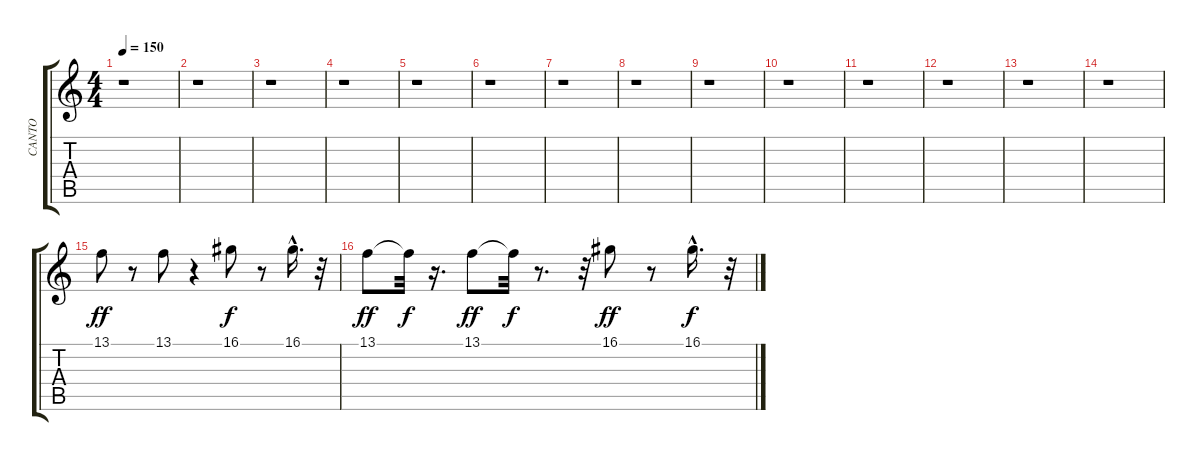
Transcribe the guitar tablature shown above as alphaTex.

\track ("CANTO" "CANTO") {instrument vibraphone}
\staff {score tabs}
\tuning (E4 B3 G3 D3 A2 E2) {hide}
\ts (4 4)
\tempo 150
\clef g2
\ks c
r.1{dy f} |
r.1 |
r.1 |
r.1 |
r.1 |
r.1 |
r.1 |
r.1 |
r.1 |
r.1 |
r.1 |
r.1 |
r.1 |
r.1 |
13.1.8{dy ff} r.8 13.1.8 r.4 16.1.8{dy f} r.8 16.1{hac}.16{d} r.32 |
13.1.8{dy ff} 13.1{t}.32{dy f} r.16{d} 13.1.8{dy ff} 13.1{t}.32{dy f} r.8{d} r.32 16.1.8{dy ff} r.8 16.1{hac}.16{d dy f} r.32
